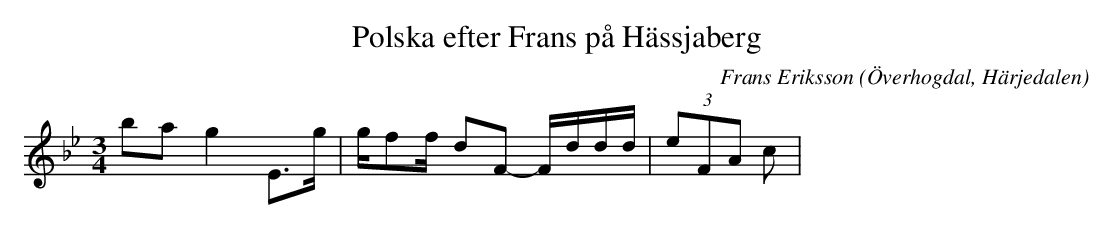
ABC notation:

X:1
T:Polska efter Frans på Hässjaberg
O:Överhogdal, Härjedalen
M:3/4
C:Frans Eriksson
K:Bb
ba g2 E>g |g/ff/- dF- F/d/d/d/|(3eFA c|
